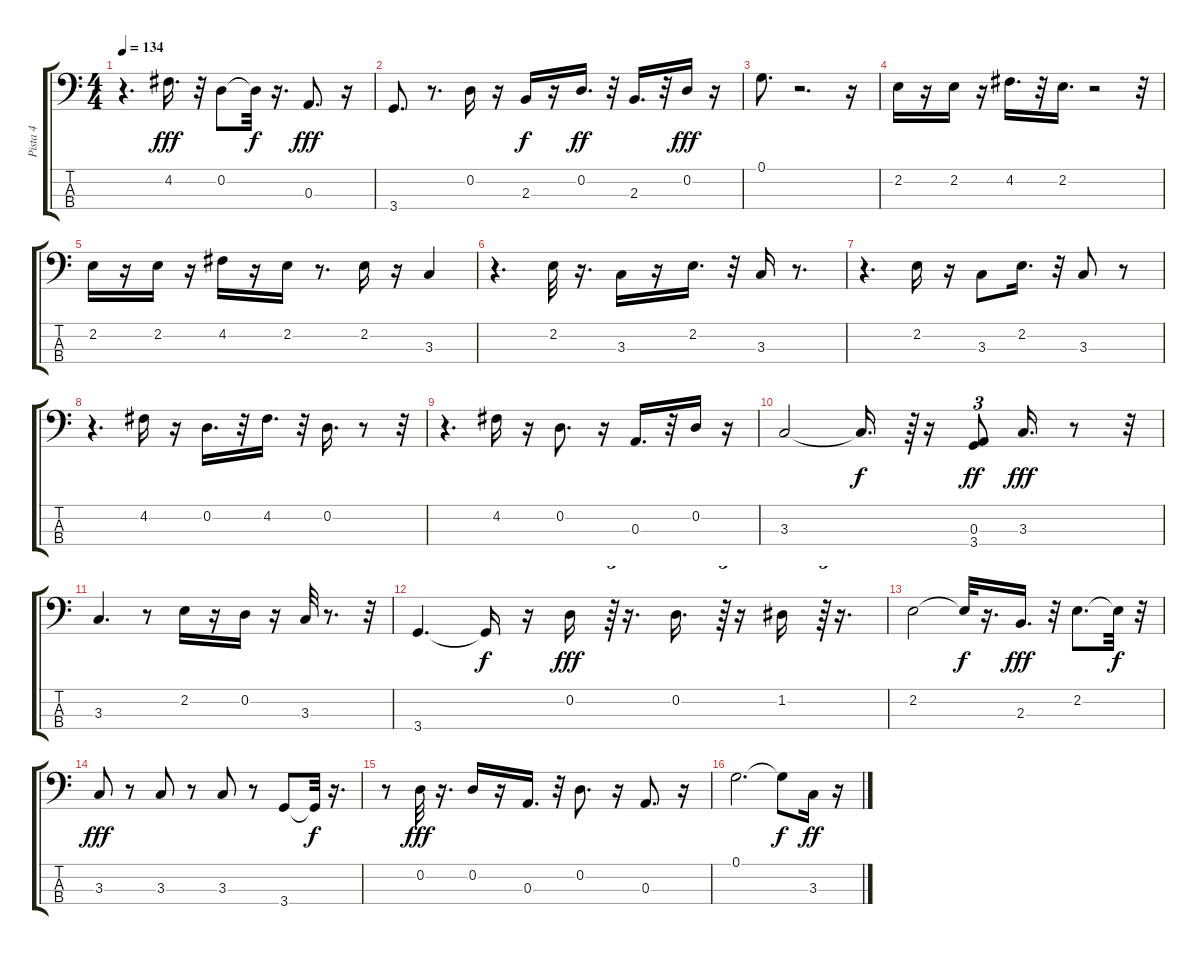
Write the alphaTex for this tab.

\track ("Pista 4" "Pista 4") {instrument electricbassfinger}
\staff {score tabs}
\tuning (G2 D2 A1 E1) {hide}
\ts (4 4)
\tempo 134
\clef f4
\ks c
r.4{d dy fff} 4.2.16{d} r.32 0.2.8 0.2{t}.32{dy f} r.16{d} 0.3.8{d dy fff} r.16 |
3.4.8{d} r.8{d} 0.2.16 r.16 2.3.16{dy f} r.16 0.2.16{d dy ff} r.32 2.3.16{d} r.32 0.2.16{dy fff} r.16 |
0.1.8{d} r.2{d} r.16 |
2.2.16 r.16 2.2.16 r.16 4.2.16{d} r.32 2.2.16{d} r.2 r.32 |
2.2.16 r.16 2.2.16 r.16 4.2.16 r.16 2.2.16 r.8{d} 2.2.16 r.16 3.3.4 |
r.4{d} 2.2.32 r.16{d} 3.3.16 r.16 2.2.16{d} r.32 3.3.16 r.8{d} |
r.4{d} 2.2.16 r.16 3.3.8 2.2.16{d} r.32 3.3.8 r.8 |
r.4{d} 4.2.16 r.16 0.2.16{d} r.32 4.2.16{d} r.32 0.2.16{d} r.8 r.32 |
r.4{d} 4.2.16 r.16 0.2.8{d} r.16 0.3.16{d} r.32 0.2.16 r.16 |
3.3.2 3.3{t}.16{d dy f} r.64{tu (3 2)} r.16 (0.3 3.4).8{tu (3 2) dy ff} 3.3.16{d dy fff} r.8 r.32 |
3.3.4{d} r.8 2.2.16 r.16 0.2.16 r.16 3.3.32 r.8{d} r.32 |
3.4.4{d} 3.4{t}.16{dy f} r.16 0.2.16{dy fff} r.64{tu (3 2)} r.16{d} 0.2.16{d} r.64{tu (3 2)} r.16 1.2.16 r.64{tu (3 2)} r.16{d} |
2.2.2 2.2{t}.32{dy f} r.16{d} 2.3.16{d dy fff} r.32 2.2.8{d} 2.2{t}.32{dy f} r.32 |
3.3.8{dy fff} r.8 3.3.8 r.8 3.3.8 r.8 3.4.8 3.4{t}.32{dy f} r.16{d} |
r.8 0.2.32{dy fff} r.16{d} 0.2.16 r.16 0.3.16{d} r.32 0.2.8{d} r.16 0.3.8{d} r.16 |
0.1.2{d} 0.1{t}.8{dy f} 3.3.16{dy ff} r.16
